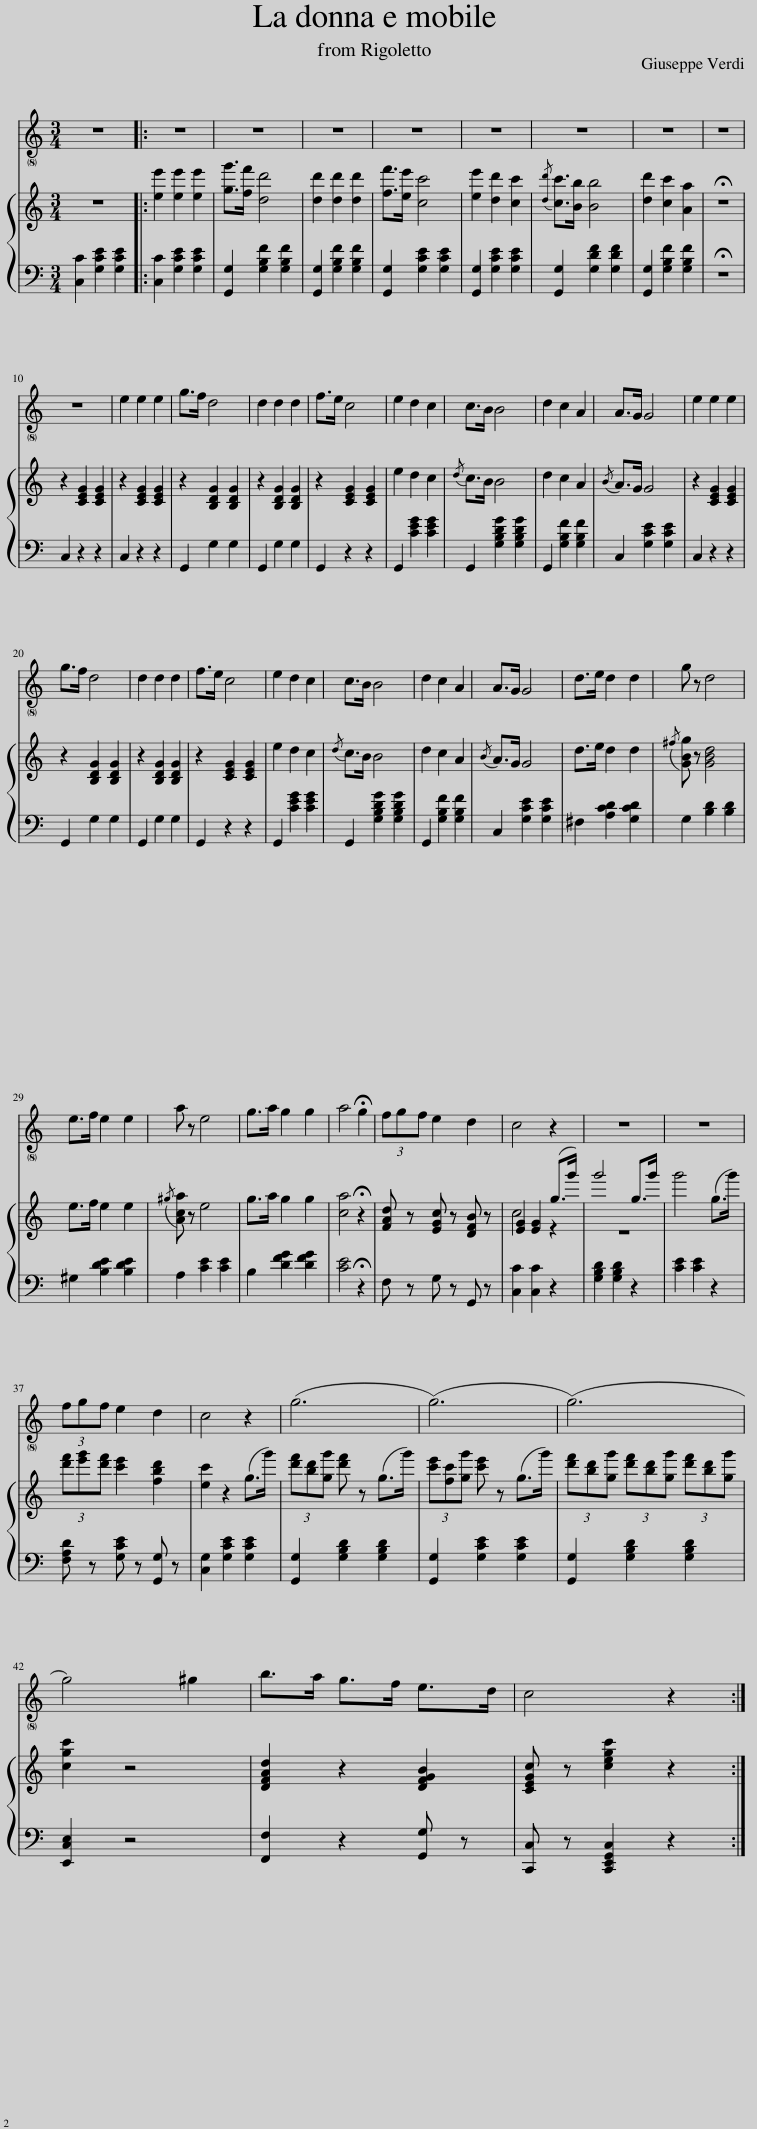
X:1
%%score 1 { ( 2 4 ) | 3 }
L:1/8
M:3/4
I:linebreak $
K:C
V:1 treble
V:2 treble
V:4 treble
V:3 bass
V:1
 z6 |: z6 | z6 | z6 | z6 | %5
 z6 | z6 | z6 | z6 |$ z6 | %10
 e2 e2 e2 | g>f d4 | d2 d2 d2 | f>e c4 | e2 d2 c2 | %15
 c>B B4 | d2 c2 A2 | A>G G4 | e2 e2 e2 |$ g>f d4 | %20
 d2 d2 d2 | f>e c4 | e2 d2 c2 | c>B B4 | d2 c2 A2 | %25
 A>G G4 | d>e d2 d2 | g z d4 |$ e>f e2 e2 | a z e4 | %30
 g>a g2 g2 | a4 !fermata!g2 | (3fgf e2 d2 | c4 z2 | z6 | %35
 z6 |$ (3fgf e2 d2 | c4 z2 | (g6 | (g6) | %40
 (g6) |$ g4) ^g2 | b>a g>f e>d | c4 z2 :| %44
V:2
 z6 |: [ee']2 [ee']2 [ee']2 | [gg']>[ff'] [dd']4 | [dd']2 [dd']2 [dd']2 | [ff']>[ee'] [cc']4 | %5
 [ee']2 [dd']2 [cc']2 |{/[dd']} [cc']>[Bb] [Bb]4 | [dd']2 [cc']2 [Aa]2 | !fermata!z6 |$ z2 [CEG]2 [CEG]2 | %10
 z2 [CEG]2 [CEG]2 | z2 [B,DG]2 [B,DG]2 | z2 [B,DG]2 [B,DG]2 | z2 [CEG]2 [CEG]2 | e2 d2 c2 | %15
{/d} c>B B4 | d2 c2 A2 |{/B} A>G G4 | z2 [CEG]2 [CEG]2 |$ z2 [B,DG]2 [B,DG]2 | %20
 z2 [B,DG]2 [B,DG]2 | z2 [CEG]2 [CEG]2 | e2 d2 c2 |{/d} c>B B4 | d2 c2 A2 | %25
{/B} A>G G4 | d>e d2 d2 |{/^f} [GBg] z [GBd]4 |$ e>f e2 e2 |{/^g} [Aca] z e4 | %30
 g>a g2 g2 | [ca]4 !fermata!z2 | [FAd] z [EGc] z [DFB] z | [EG]2 [EG]2 (g>g') | g'4 g>g' | %35
 g'4 (g>g') |$ (3[d'f'][e'g'][d'f'] [c'e']2 [fbd']2 | [ec']2 z2 (g>g') | (3[d'f'][bd'][gg'] [d'f'] z (g>g') | (3[c'e'][fc'][gg'] [c'e'] z (g>g') | %40
 (3[d'f'][bd'][gg'] (3[d'f'][bd'][gg'] (3[d'f'][bd'][gg'] |$ [cgc']2 z4 | [DFAd]2 z2 [DFGB]2 | [CEGc] z [cegc']2 z2 :| %44
V:3
 [C,C]2 [G,CE]2 [G,CE]2 |: [C,C]2 [G,CE]2 [G,CE]2 | [G,,G,]2 [G,B,F]2 [G,B,F]2 | [G,,G,]2 [G,B,F]2 [G,B,F]2 | [G,,G,]2 [G,CE]2 [G,CE]2 | %5
 [G,,G,]2 [G,CE]2 [G,CE]2 | [G,,G,]2 [G,DF]2 [G,DF]2 | [G,,G,]2 [G,B,F]2 [G,B,F]2 | !fermata!z6 |$ C,2 z2 z2 | %10
 C,2 z2 z2 | G,,2 G,2 G,2 | G,,2 G,2 G,2 | G,,2 z2 z2 | G,,2 [CEG]2 [CEG]2 | %15
 G,,2 [G,B,DG]2 [G,B,DG]2 | G,,2 [G,B,F]2 [G,B,F]2 | C,2 [G,CE]2 [G,CE]2 | C,2 z2 z2 |$ G,,2 G,2 G,2 | %20
 G,,2 G,2 G,2 | G,,2 z2 z2 | G,,2 [CEG]2 [CEG]2 | G,,2 [G,B,DG]2 [G,B,DG]2 | G,,2 [G,B,F]2 [G,B,F]2 | %25
 C,2 [G,CE]2 [G,CE]2 | ^F,2 [A,CD]2 [G,CD]2 | G,2 [B,D]2 [B,D]2 |$ ^G,2 [B,DE]2 [B,DE]2 | A,2 [CE]2 [CE]2 | %30
 B,2 [DFG]2 [DFG]2 | [CE]4 !fermata!z2 | F, z G, z G,, z | [C,C]2 [C,C]2 z2 | [G,B,D]2 [G,B,D]2 z2 | %35
 [CE]2 [CE]2 z2 |$ [F,A,D] z [G,CE] z [G,,G,] z | [C,G,]2 [G,CE]2 [G,CE]2 | [G,,G,]2 [G,B,D]2 [G,B,D]2 | [G,,G,]2 [G,CE]2 [G,CE]2 | %40
 [G,,G,]2 [G,B,D]2 [G,B,D]2 |$ [E,,C,E,]2 z4 | [F,,F,]2 z2 [G,,G,] z | [C,,C,] z [C,,E,,G,,C,]2 z2 :| %44
V:4
 x6 |: x6 | x6 | x6 | x6 | %5
 x6 | x6 | x6 | x6 |$ x6 | %10
 x6 | x6 | x6 | x6 | x6 | %15
 x6 | x6 | x6 | x6 |$ x6 | %20
 x6 | x6 | x6 | x6 | x6 | %25
 x6 | x6 | x6 |$ x6 | x6 | %30
 x6 | x6 | x6 | c4 z2 | z6 | %35
 x6 |$ x6 | x6 | x6 | x6 | %40
 x6 |$ x6 | x6 | x6 :| %44
